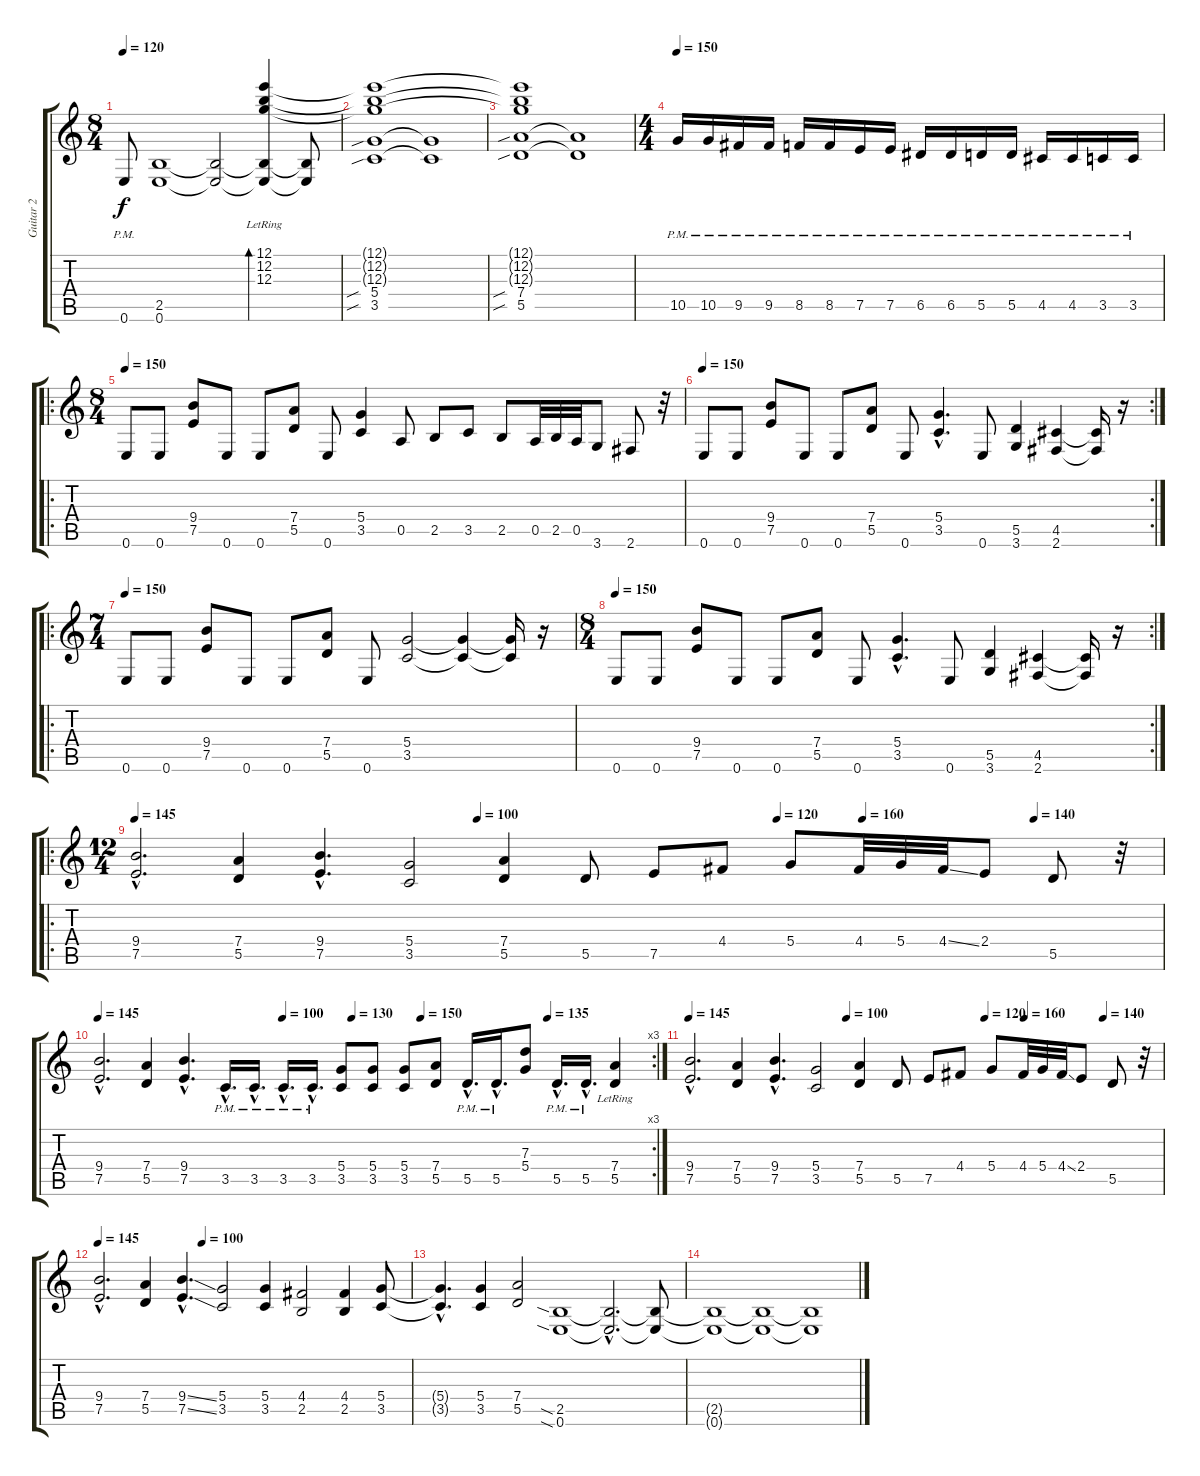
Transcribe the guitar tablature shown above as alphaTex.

\track ("Guitar 2" "Guitar 2") {instrument overdrivenguitar}
\staff {score tabs}
\tuning (E4 B3 G3 D3 A2 E2) {hide}
\ts (8 4)
\tempo 120
\clef g2
\ks c
0.6{pm}.8{dy f} (2.5 0.6).1 (2.5{t} 0.6{t}).2 (12.1{lr} 12.2{lr} 12.3{lr} 2.5{t} 0.6{t}).4{bd 480} (2.5{t} 0.6{t}).8 |
(12.1{t} 12.2{t} 12.3{t} 5.4{sib} 3.5{sib}).1 (5.4{t} 3.5{t}).1 |
(12.1{t} 12.2{t} 12.3{t} 7.4{sib} 5.5{sib}).1 (7.4{t} 5.5{t}).1 |
\ts (4 4)
\tempo 150
10.5{pm}.16 10.5{pm}.16 9.5{pm}.16 9.5{pm}.16 8.5{pm}.16 8.5{pm}.16 7.5{pm}.16 7.5{pm}.16 6.5{pm}.16 6.5{pm}.16 5.5{pm}.16 5.5{pm}.16 4.5{pm}.16 4.5{pm}.16 3.5{pm}.16 3.5{pm}.16 |
\ro
\ts (8 4)
\tempo 150
0.6.8 0.6.8 (9.4 7.5).8 0.6.8 0.6.8 (7.4 5.5).8 0.6.8 (5.4 3.5).4 0.5.8 2.5.8 3.5.8 2.5.8 0.5.32 2.5.32 0.5.32 3.6.8 2.6.8 r.32 |
\rc 2
\tempo 150
0.6.8 0.6.8 (9.4 7.5).8 0.6.8 0.6.8 (7.4 5.5).8 0.6.8 (5.4{hac} 3.5{hac}).4{d} 0.6.8 (5.5 3.6).4 (4.5 2.6).4 (4.5{t} 2.6{t}).16 r.16 |
\ro
\ts (7 4)
\tempo 150
0.6.8 0.6.8 (9.4 7.5).8 0.6.8 0.6.8 (7.4 5.5).8 0.6.8 (5.4 3.5).2 (5.4{t} 3.5{t}).4 (5.4{t} 3.5{t}).16 r.16 |
\rc 2
\ts (8 4)
\tempo 150
0.6.8 0.6.8 (9.4 7.5).8 0.6.8 0.6.8 (7.4 5.5).8 0.6.8 (5.4{hac} 3.5{hac}).4{d} 0.6.8 (5.5 3.6).4 (4.5 2.6).4 (4.5{t} 2.6{t}).16 r.16 |
\ro
\ts (12 4)
\tempo 145
\tempo (100 0.3333333333333333)
\tempo (120 0.625)
\tempo (160 0.7083333333333334)
\tempo (140 0.875)
(9.4{hac} 7.5{hac}).2{d} (7.4 5.5).4 (9.4{hac} 7.5{hac}).4{d} (5.4 3.5).2 (7.4 5.5).4 5.5.8 7.5.8 4.4.8 5.4.8 4.4.32 5.4.32 4.4{ss}.32 2.4.8 5.5.8 r.32 |
\rc 3
\tempo 145
\tempo (100 0.3333333333333333)
\tempo (130 0.4583333333333333)
\tempo (150 0.5833333333333334)
\tempo (135 0.8125)
(9.4{hac} 7.5{hac}).2{d} (7.4 5.5).4 (9.4{hac} 7.5{hac}).4{d} 3.5{hac pm}.16{d} 3.5{hac pm}.16{d} 3.5{hac pm}.16{d} 3.5{hac pm}.16{d} (5.4 3.5).8 (5.4 3.5).8 (5.4 3.5).8 (7.4 5.5).8 5.5{hac pm}.16{d} 5.5{hac pm}.16{d} (7.3 5.4).8 5.5{hac pm}.16{d} 5.5{hac pm}.16{d} (7.4{lr} 5.5{lr}).4 |
\tempo 145
\tempo (100 0.3333333333333333)
\tempo (120 0.625)
\tempo (160 0.7083333333333334)
\tempo (140 0.875)
(9.4{hac} 7.5{hac}).2{d} (7.4 5.5).4 (9.4{hac} 7.5{hac}).4{d} (5.4 3.5).2 (7.4 5.5).4 5.5.8 7.5.8 4.4.8 5.4.8 4.4.32 5.4.32 4.4{ss}.32 2.4.8 5.5.8 r.32 |
\tempo 145
\tempo (100 0.3333333333333333)
(9.4{hac} 7.5{hac}).2{d} (7.4 5.5).4 (9.4{ss hac} 7.5{ss hac}).4{d} (5.4 3.5).2 (5.4 3.5).4 (4.4 2.5).2 (4.4 2.5).4 (5.4 3.5).8 |
(5.4{hac t} 3.5{hac t}).4{d} (5.4 3.5).4 (7.4 5.5).2 (2.5{sia} 0.6{sia}).1 (2.5{hac t} 0.6{hac t}).2{d} (2.5{t} 0.6{t}).8 |
(2.5{t} 0.6{t}).1 (2.5{t} 0.6{t}).1 (2.5{t} 0.6{t}).1
